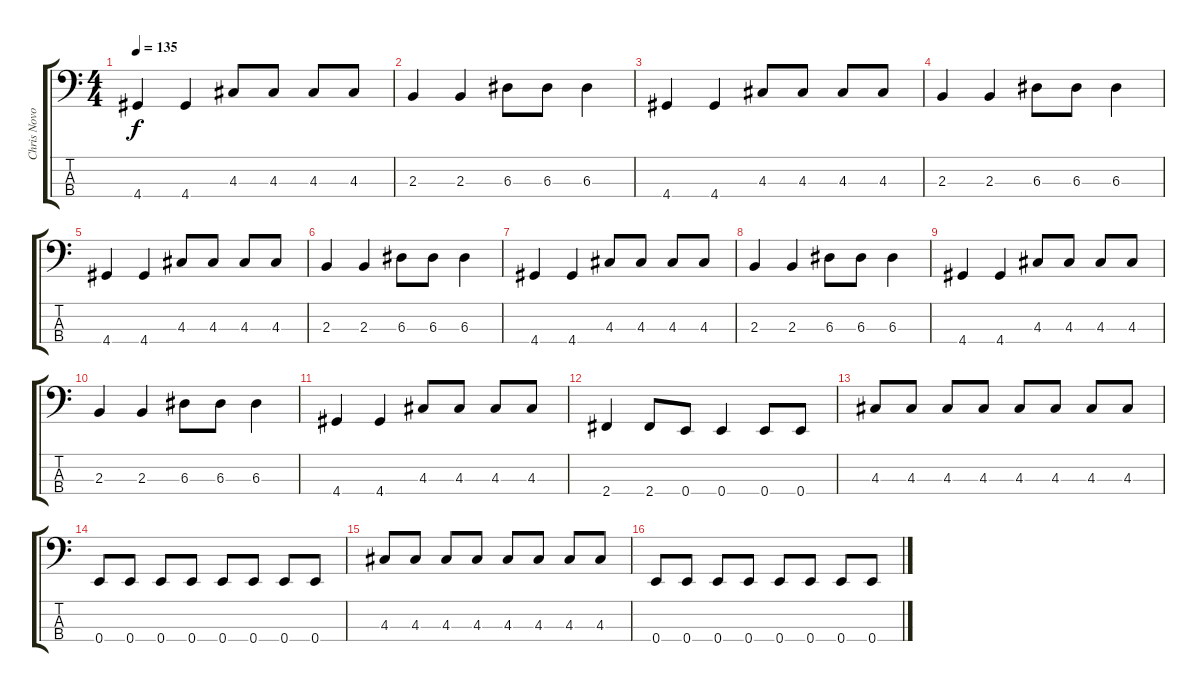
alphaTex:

\track ("Chris Novoselic" "Chris Novo") {instrument electricbasspick}
\staff {score tabs}
\tuning (G2 D2 A1 E1) {hide}
\ts (4 4)
\tempo 135
\clef f4
\ks c
4.4.4{dy f} 4.4.4 4.3.8 4.3.8 4.3.8 4.3.8 |
2.3.4 2.3.4 6.3.8 6.3.8 6.3.4 |
4.4.4 4.4.4 4.3.8 4.3.8 4.3.8 4.3.8 |
2.3.4 2.3.4 6.3.8 6.3.8 6.3.4 |
4.4.4 4.4.4 4.3.8 4.3.8 4.3.8 4.3.8 |
2.3.4 2.3.4 6.3.8 6.3.8 6.3.4 |
4.4.4 4.4.4 4.3.8 4.3.8 4.3.8 4.3.8 |
2.3.4 2.3.4 6.3.8 6.3.8 6.3.4 |
4.4.4 4.4.4 4.3.8 4.3.8 4.3.8 4.3.8 |
2.3.4 2.3.4 6.3.8 6.3.8 6.3.4 |
4.4.4 4.4.4 4.3.8 4.3.8 4.3.8 4.3.8 |
2.4.4 2.4.8 0.4.8 0.4.4 0.4.8 0.4.8 |
4.3.8 4.3.8 4.3.8 4.3.8 4.3.8 4.3.8 4.3.8 4.3.8 |
0.4.8 0.4.8 0.4.8 0.4.8 0.4.8 0.4.8 0.4.8 0.4.8 |
4.3.8 4.3.8 4.3.8 4.3.8 4.3.8 4.3.8 4.3.8 4.3.8 |
0.4.8 0.4.8 0.4.8 0.4.8 0.4.8 0.4.8 0.4.8 0.4.8
